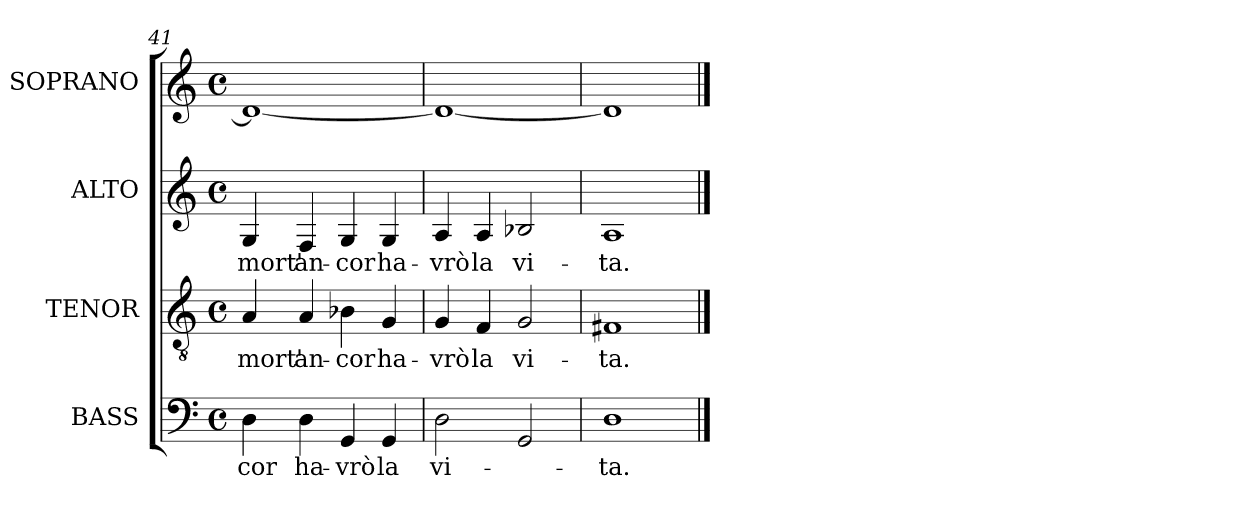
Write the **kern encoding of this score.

**kern	**text	**kern	**text	**kern	**text	**kern
*part4	*part4	*part3	*part3	*part2	*part2	*part1
*staff4	*staff4	*staff3	*staff3	*staff2	*staff2	*staff1
*I"BASS	*	*I"TENOR	*	*I"ALTO	*	*I"SOPRANO
*I'B.	*	*I'T.	*	*I'A.	*	*I'S.
*clefF4	*	*clefGv2	*	*clefG2	*	*clefG2
*	*	*ITrd7c12	*	*	*	*
*k[]	*	*k[]	*	*k[]	*	*k[]
*C:	*	*C:	*	*C:	*	*C:
*M4/4	*	*M4/4	*	*M4/4	*	*M4/4
*met(c)	*	*met(c)	*	*met(c)	*	*met(c)
=41	=41	=41	=41	=41	=41	=41
!	!LO:LY:b:color=#000000	!	!	!	!	!
!	!	!	!LO:LY:b:color=#000000	!	!	!
!	!	!	!	!	!LO:LY:b:color=#000000	!
4Di\	-cor	4AAi/	mort'	4Gi/	mort'	1di_
!	!LO:LY:b:color=#000000	!	!	!	!	!
!	!	!	!LO:LY:b:color=#000000	!	!	!
!	!	!	!	!	!LO:LY:b:color=#000000	!
4Di\	ha-	4AAi/	an-	4Fi/	an-	.
!	!LO:LY:b:color=#000000	!	!	!	!	!
!	!	!	!LO:LY:b:color=#000000	!	!	!
!	!	!	!	!	!LO:LY:b:color=#000000	!
4GGi/	-vrò	4BB-Xi\	-cor	4Gi/	-cor	.
!	!LO:LY:b:color=#000000	!	!	!	!	!
!	!	!	!LO:LY:b:color=#000000	!	!	!
!	!	!	!	!	!LO:LY:b:color=#000000	!
4GGi/	la	4GGi/	ha-	4Gi/	ha-	.
=42	=42	=42	=42	=42	=42	=42
!	!LO:LY:b:color=#000000	!	!	!	!	!
!	!	!	!LO:LY:b:color=#000000	!	!	!
!	!	!	!	!	!LO:LY:b:color=#000000	!
2Di\	vi-	4GGi/	-vrò	4Ai/	-vrò	1di_
!	!	!	!LO:LY:b:color=#000000	!	!	!
!	!	!	!	!	!LO:LY:b:color=#000000	!
.	.	4FFi/	la	4Ai/	la	.
!	!	!	!LO:LY:b:color=#000000	!	!	!
!	!	!	!	!	!LO:LY:b:color=#000000	!
2GGi/	.	2GGi/	vi-	2B-Xi/	vi-	.
=43	=43	=43	=43	=43	=43	=43
!	!LO:LY:b:color=#000000	!	!	!	!	!
!	!	!	!LO:LY:b:color=#000000	!	!	!
!	!	!	!	!	!LO:LY:b:color=#000000	!
1Di	-ta.	1FF#Xi	-ta.	1Ai	-ta.	1di]
==	==	==	==	==	==	==
*-	*-	*-	*-	*-	*-	*-
